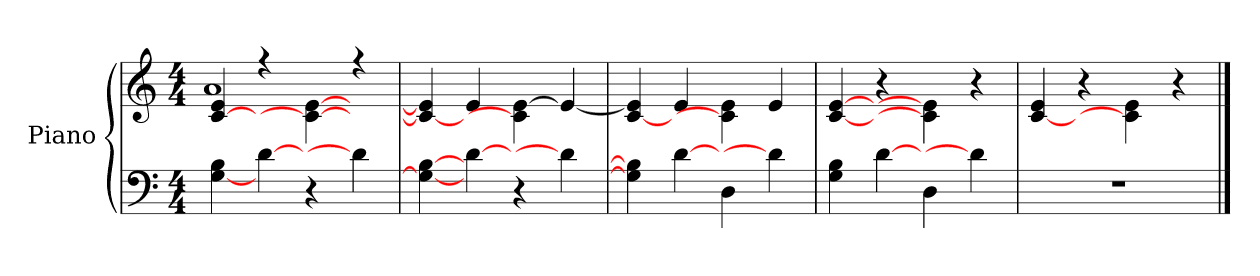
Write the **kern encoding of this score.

**kern	**kern
*part1	*part1
*staff2	*staff1
*I"Piano	*
*I'Pno.	*
*clefF4	*clefG2
*k[]	*k[]
*M4/4	*M4/4
=1	=1
*	*^
[4G\ 4B\	[4c/ 4e/	1a
[4d\	4r	.
4r	4c\_ [4e\	.
4d\]	4r	.
*	*v	*v
=2	=2
4G\_ [4B\	4c/_ 4e/]
[4d\	4e/
4r	4c\] [4e\
4d\]	4e/_
=3	=3
4G\] 4B\]	[4c/ 4e/]
[4d\	4e/
4D\	4c\] 4e\
4d\]	4e/
=4	=4
4G\ 4B\	[4c/ [4e/
[4d\	4r
4D\	4c\] 4e\]
4d\]	4r
=5	=5
1r	[4c/ 4e/
.	4r
.	4c\] 4e\
.	4r
==	==
*-	*-
